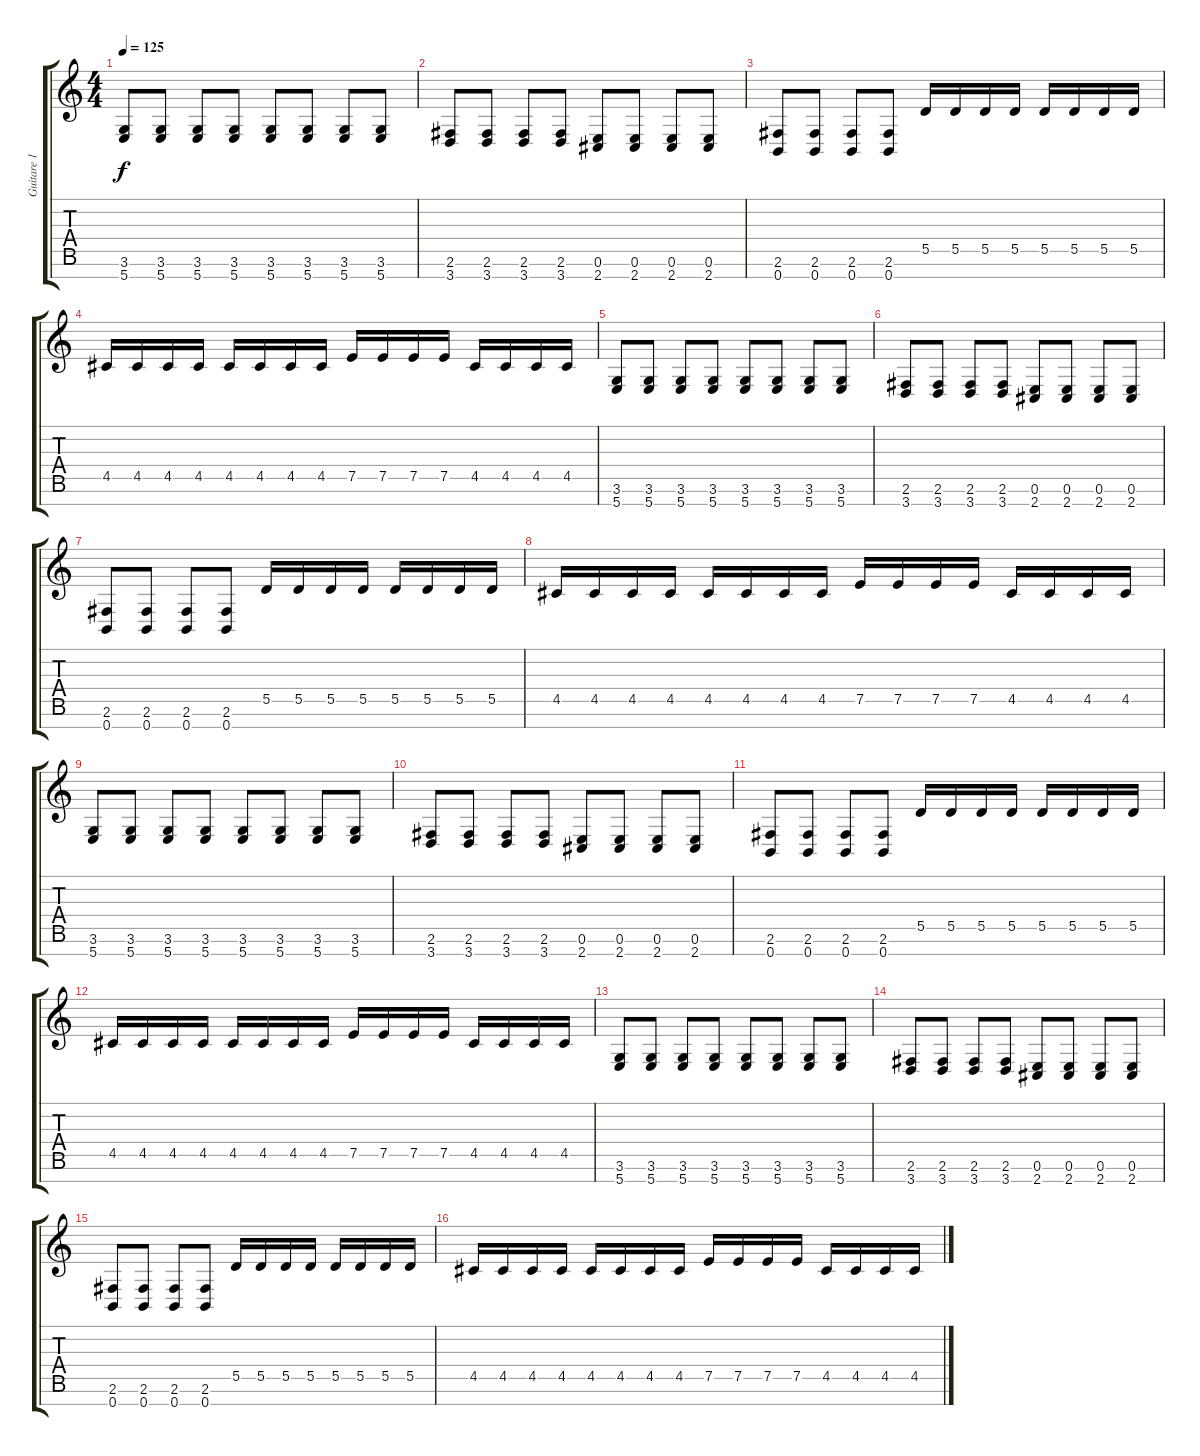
\track ("Guitare 1" "Guitare 1") {instrument distortionguitar}
\staff {score tabs}
\tuning (E4 B3 G3 D3 A2 E2 B1) {hide}
\ts (4 4)
\tempo 125
\clef g2
\ks c
(3.6 5.7).8{dy f} (3.6 5.7).8 (3.6 5.7).8 (3.6 5.7).8 (3.6 5.7).8 (3.6 5.7).8 (3.6 5.7).8 (3.6 5.7).8 |
(2.6 3.7).8 (2.6 3.7).8 (2.6 3.7).8 (2.6 3.7).8 (0.6 2.7).8 (0.6 2.7).8 (0.6 2.7).8 (0.6 2.7).8 |
(2.6 0.7).8 (2.6 0.7).8 (2.6 0.7).8 (2.6 0.7).8 5.5.16 5.5.16 5.5.16 5.5.16 5.5.16 5.5.16 5.5.16 5.5.16 |
4.5.16 4.5.16 4.5.16 4.5.16 4.5.16 4.5.16 4.5.16 4.5.16 7.5.16 7.5.16 7.5.16 7.5.16 4.5.16 4.5.16 4.5.16 4.5.16 |
(3.6 5.7).8 (3.6 5.7).8 (3.6 5.7).8 (3.6 5.7).8 (3.6 5.7).8 (3.6 5.7).8 (3.6 5.7).8 (3.6 5.7).8 |
(2.6 3.7).8 (2.6 3.7).8 (2.6 3.7).8 (2.6 3.7).8 (0.6 2.7).8 (0.6 2.7).8 (0.6 2.7).8 (0.6 2.7).8 |
(2.6 0.7).8 (2.6 0.7).8 (2.6 0.7).8 (2.6 0.7).8 5.5.16 5.5.16 5.5.16 5.5.16 5.5.16 5.5.16 5.5.16 5.5.16 |
4.5.16 4.5.16 4.5.16 4.5.16 4.5.16 4.5.16 4.5.16 4.5.16 7.5.16 7.5.16 7.5.16 7.5.16 4.5.16 4.5.16 4.5.16 4.5.16 |
(3.6 5.7).8 (3.6 5.7).8 (3.6 5.7).8 (3.6 5.7).8 (3.6 5.7).8 (3.6 5.7).8 (3.6 5.7).8 (3.6 5.7).8 |
(2.6 3.7).8 (2.6 3.7).8 (2.6 3.7).8 (2.6 3.7).8 (0.6 2.7).8 (0.6 2.7).8 (0.6 2.7).8 (0.6 2.7).8 |
(2.6 0.7).8 (2.6 0.7).8 (2.6 0.7).8 (2.6 0.7).8 5.5.16 5.5.16 5.5.16 5.5.16 5.5.16 5.5.16 5.5.16 5.5.16 |
4.5.16 4.5.16 4.5.16 4.5.16 4.5.16 4.5.16 4.5.16 4.5.16 7.5.16 7.5.16 7.5.16 7.5.16 4.5.16 4.5.16 4.5.16 4.5.16 |
(3.6 5.7).8 (3.6 5.7).8 (3.6 5.7).8 (3.6 5.7).8 (3.6 5.7).8 (3.6 5.7).8 (3.6 5.7).8 (3.6 5.7).8 |
(2.6 3.7).8 (2.6 3.7).8 (2.6 3.7).8 (2.6 3.7).8 (0.6 2.7).8 (0.6 2.7).8 (0.6 2.7).8 (0.6 2.7).8 |
(2.6 0.7).8 (2.6 0.7).8 (2.6 0.7).8 (2.6 0.7).8 5.5.16 5.5.16 5.5.16 5.5.16 5.5.16 5.5.16 5.5.16 5.5.16 |
4.5.16 4.5.16 4.5.16 4.5.16 4.5.16 4.5.16 4.5.16 4.5.16 7.5.16 7.5.16 7.5.16 7.5.16 4.5.16 4.5.16 4.5.16 4.5.16
